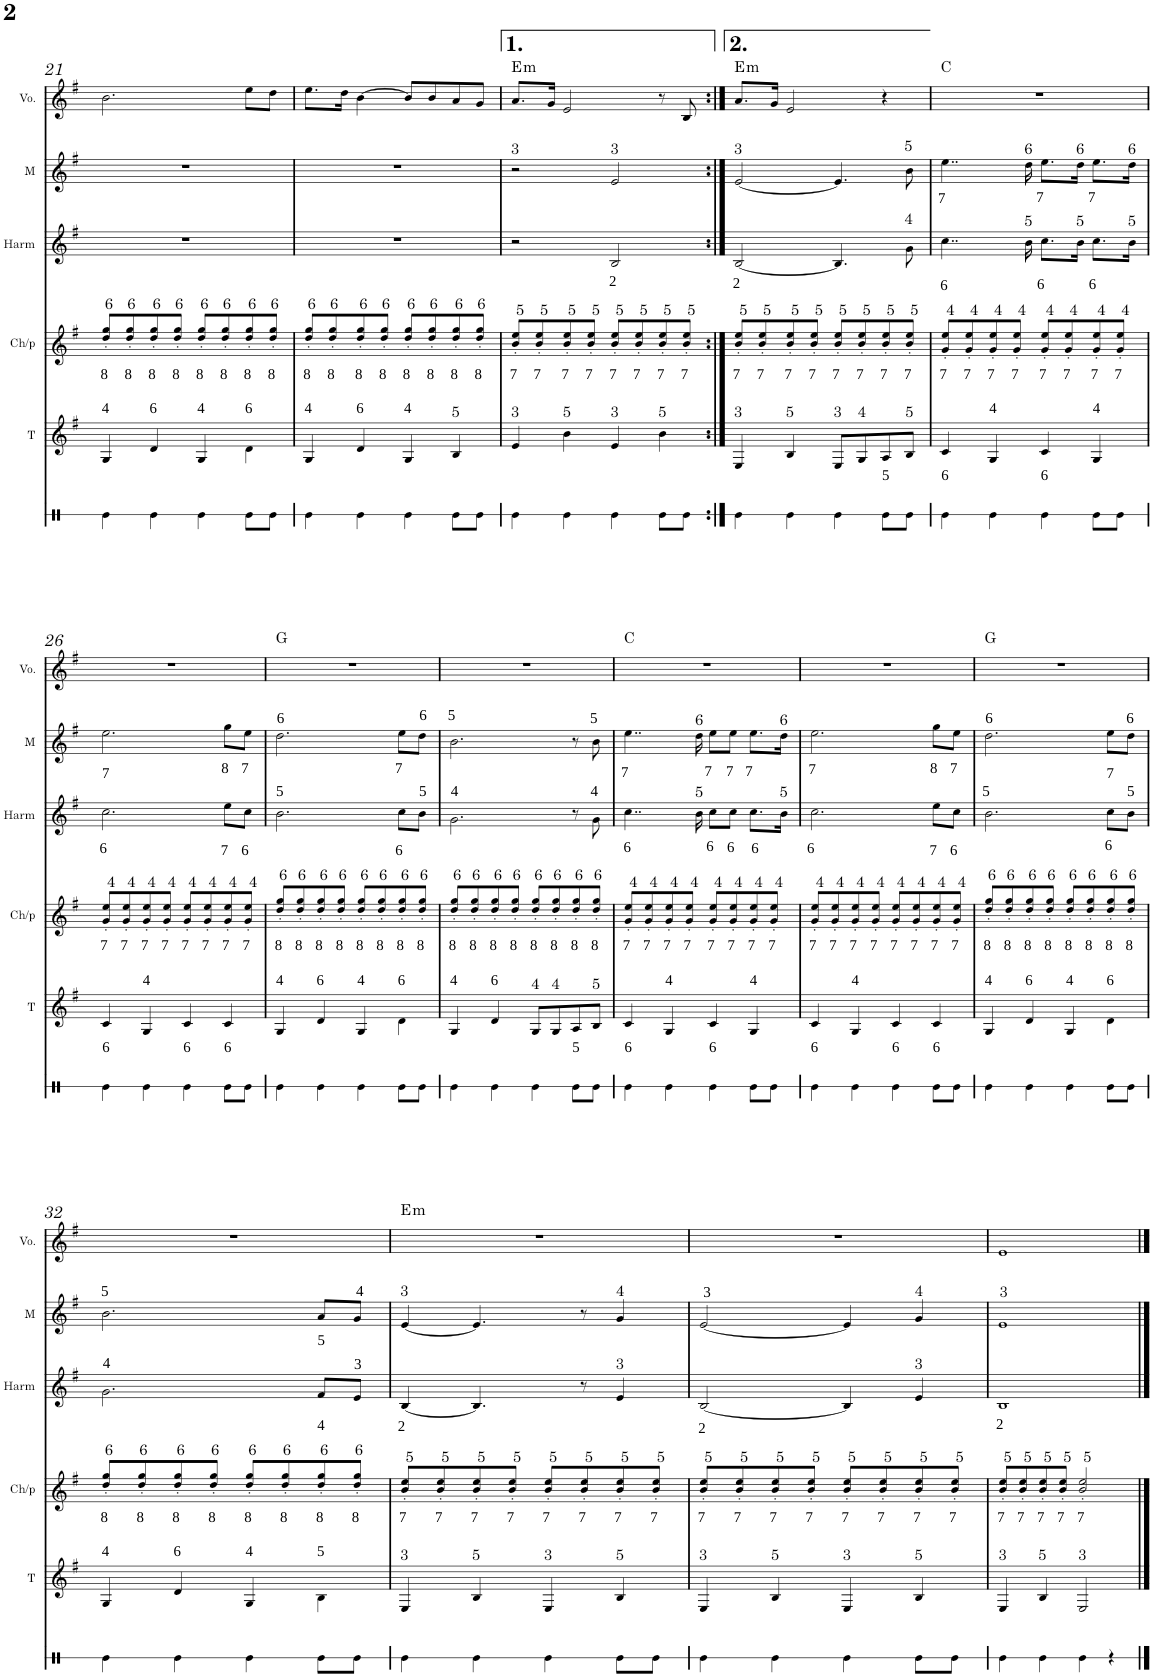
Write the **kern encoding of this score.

**kern	**kern	**text	**kern	**text	**kern	**text	**kern	**text	**kern	**harte
*part6	*part5	*part5	*part4	*part4	*part3	*part3	*part2	*part2	*part1	*part1
*staff6	*staff5	*staff5	*staff4	*staff4	*staff3	*staff3	*staff2	*staff2	*staff1	*
*I"Concert Bass Drum	*I"Toyo	*	*I"Charango/pipes	*	*I"Harmony	*	*I"Melody	*	*I"Voice	*
*I'B Dr	*I'T	*	*I'Ch/p	*	*I'Harm	*	*I'M	*	*I'Vo.	*
!!LO:PB:g=z
*clefX	*clefG2	*	*clefG2	*	*clefG2	*	*clefG2	*	*clefG2	*
*k[]	*k[f#]	*	*k[f#]	*	*k[f#]	*	*k[f#]	*	*k[f#]	*
*	*G:	*	*G:	*	*G:	*	*G:	*	*G:	*
*M4/4	*M4/4	*	*M4/4	*	*M4/4	*	*M4/4	*	*M4/4	*
=21	=21	=21	=21	=21	=21	=21	=21	=21	=21	=21
!	!	!	!LO:TX:a:t=6	!	!	!	!	!	!	!
!	!	!LO:LY:a	!	!LO:LY:b	!	!	!	!	!	!
4Re\	4G/	4	8dd/' 8gg/'L	8	1r	.	1r	.	2.b\	.
!	!	!	!LO:TX:a:t=6	!	!	!	!	!	!	!
!	!	!	!	!LO:LY:b	!	!	!	!	!	!
.	.	.	8dd/' 8gg/'	8	.	.	.	.	.	.
!	!	!	!LO:TX:a:t=6	!	!	!	!	!	!	!
!	!	!LO:LY:a	!	!LO:LY:b	!	!	!	!	!	!
4Re\	4d/	6	8dd/' 8gg/'	8	.	.	.	.	.	.
!	!	!	!LO:TX:a:t=6	!	!	!	!	!	!	!
!	!	!	!	!LO:LY:b	!	!	!	!	!	!
.	.	.	8dd/' 8gg/'J	8	.	.	.	.	.	.
!	!	!	!LO:TX:a:t=6	!	!	!	!	!	!	!
!	!	!LO:LY:a	!	!LO:LY:b	!	!	!	!	!	!
4Re\	4G/	4	8dd/' 8gg/'L	8	.	.	.	.	.	.
!	!	!	!LO:TX:a:t=6	!	!	!	!	!	!	!
!	!	!	!	!LO:LY:b	!	!	!	!	!	!
.	.	.	8dd/' 8gg/'	8	.	.	.	.	.	.
!	!	!	!LO:TX:a:t=6	!	!	!	!	!	!	!
!	!	!LO:LY:a	!	!LO:LY:b	!	!	!	!	!	!
8Re\L	4d\	6	8dd/' 8gg/'	8	.	.	.	.	8ee\L	.
!	!	!	!LO:TX:a:t=6	!	!	!	!	!	!	!
!	!	!	!	!LO:LY:b	!	!	!	!	!	!
8Re\J	.	.	8dd/' 8gg/'J	8	.	.	.	.	8dd\J	.
=22	=22	=22	=22	=22	=22	=22	=22	=22	=22	=22
!	!	!	!LO:TX:a:t=6	!	!	!	!	!	!	!
!	!	!LO:LY:a	!	!LO:LY:b	!	!	!	!	!	!
4Re\	4G/	4	8dd/' 8gg/'L	8	1r	.	1r	.	8.ee\L	.
!	!	!	!LO:TX:a:t=6	!	!	!	!	!	!	!
!	!	!	!	!LO:LY:b	!	!	!	!	!	!
.	.	.	8dd/' 8gg/'	8	.	.	.	.	.	.
.	.	.	.	.	.	.	.	.	16dd\Jk	.
!	!	!	!LO:TX:a:t=6	!	!	!	!	!	!	!
!	!	!LO:LY:a	!	!LO:LY:b	!	!	!	!	!	!
4Re\	4d/	6	8dd/' 8gg/'	8	.	.	.	.	[4b\	.
!	!	!	!LO:TX:a:t=6	!	!	!	!	!	!	!
!	!	!	!	!LO:LY:b	!	!	!	!	!	!
.	.	.	8dd/' 8gg/'J	8	.	.	.	.	.	.
!	!	!	!LO:TX:a:t=6	!	!	!	!	!	!	!
!	!	!LO:LY:a	!	!LO:LY:b	!	!	!	!	!	!
4Re\	4G/	4	8dd/' 8gg/'L	8	.	.	.	.	8b/L]	.
!	!	!	!LO:TX:a:t=6	!	!	!	!	!	!	!
!	!	!	!	!LO:LY:b	!	!	!	!	!	!
.	.	.	8dd/' 8gg/'	8	.	.	.	.	8b/	.
!	!	!	!LO:TX:a:t=6	!	!	!	!	!	!	!
!	!LO:TX:a:t=5	!	!	!	!	!	!	!	!	!
!	!	!	!	!LO:LY:b	!	!	!	!	!	!
8Re\L	4B/	.	8dd/' 8gg/'	8	.	.	.	.	8a/	.
!	!	!	!LO:TX:a:t=6	!	!	!	!	!	!	!
!	!	!	!	!LO:LY:b	!	!	!	!	!	!
8Re\J	.	.	8dd/' 8gg/'J	8	.	.	.	.	8g/J	.
=23	=23	=23	=23	=23	=23	=23	=23	=23	=23	=23
!	!	!	!	!	!	!	!LO:TX:a:t=3	!	!	!
!	!	!	!LO:TX:a:t=5	!	!	!	!	!	!	!
!	!LO:TX:a:t=3	!	!	!	!	!	!	!	!	!
!	!	!	!	!LO:LY:b	!	!	!	!	!	!LO:H:kt=m
4Re\	4e/	.	8b/' 8ee/'L	7	2r	.	2r	.	8.a/L	E:min
!	!	!	!LO:TX:a:t=5	!	!	!	!	!	!	!
!	!	!	!	!LO:LY:b	!	!	!	!	!	!
.	.	.	8b/' 8ee/'	7	.	.	.	.	.	.
.	.	.	.	.	.	.	.	.	16g/Jk	.
!	!	!	!LO:TX:a:t=5	!	!	!	!	!	!	!
!	!LO:TX:a:t=5	!	!	!	!	!	!	!	!	!
!	!	!	!	!LO:LY:b	!	!	!	!	!	!
4Re\	4b\	.	8b/' 8ee/'	7	.	.	.	.	2e/	.
!	!	!	!LO:TX:a:t=5	!	!	!	!	!	!	!
!	!	!	!	!LO:LY:b	!	!	!	!	!	!
.	.	.	8b/' 8ee/'J	7	.	.	.	.	.	.
!	!	!	!	!	!	!	!LO:TX:a:t=3	!	!	!
!	!	!	!LO:TX:a:t=5	!	!	!	!	!	!	!
!	!LO:TX:a:t=3	!	!	!	!	!	!	!	!	!
!	!	!	!	!LO:LY:b	!	!LO:LY:b	!	!	!	!
4Re\	4e/	.	8b/' 8ee/'L	7	2B/	2	2e/	.	.	.
!	!	!	!LO:TX:a:t=5	!	!	!	!	!	!	!
!	!	!	!	!LO:LY:b	!	!	!	!	!	!
.	.	.	8b/' 8ee/'	7	.	.	.	.	.	.
!	!	!	!LO:TX:a:t=5	!	!	!	!	!	!	!
!	!LO:TX:a:t=5	!	!	!	!	!	!	!	!	!
!	!	!	!	!LO:LY:b	!	!	!	!	!	!
8Re\L	4b\	.	8b/' 8ee/'	7	.	.	.	.	8r	.
!	!	!	!LO:TX:a:t=5	!	!	!	!	!	!	!
!	!	!	!	!LO:LY:b	!	!	!	!	!	!
8Re\J	.	.	8b/' 8ee/'J	7	.	.	.	.	8B/	.
=24:|!	=24:|!	=24:|!	=24:|!	=24:|!	=24:|!	=24:|!	=24:|!	=24:|!	=24:|!	=24:|!
!	!	!	!	!	!	!	!LO:TX:a:t=3	!	!	!
!	!	!	!LO:TX:a:t=5	!	!	!	!	!	!	!
!	!LO:TX:a:t=3	!	!	!	!	!	!	!	!	!
!	!	!	!	!LO:LY:b	!	!LO:LY:b	!	!	!	!LO:H:kt=m
4Re\	4E/	.	8b/' 8ee/'L	7	[2B/	2	[2e/	.	8.a/L	E:min
!	!	!	!LO:TX:a:t=5	!	!	!	!	!	!	!
!	!	!	!	!LO:LY:b	!	!	!	!	!	!
.	.	.	8b/' 8ee/'	7	.	.	.	.	.	.
.	.	.	.	.	.	.	.	.	16g/Jk	.
!	!	!	!LO:TX:a:t=5	!	!	!	!	!	!	!
!	!LO:TX:a:t=5	!	!	!	!	!	!	!	!	!
!	!	!	!	!LO:LY:b	!	!	!	!	!	!
4Re\	4B/	.	8b/' 8ee/'	7	.	.	.	.	2e/	.
!	!	!	!LO:TX:a:t=5	!	!	!	!	!	!	!
!	!	!	!	!LO:LY:b	!	!	!	!	!	!
.	.	.	8b/' 8ee/'J	7	.	.	.	.	.	.
!	!	!	!LO:TX:a:t=5	!	!	!	!	!	!	!
!	!LO:TX:a:t=3	!	!	!	!	!	!	!	!	!
!	!	!	!	!LO:LY:b	!	!	!	!	!	!
4Re\	8E/L	.	8b/' 8ee/'L	7	4.B/]	.	4.e/]	.	.	.
!	!	!	!LO:TX:a:t=5	!	!	!	!	!	!	!
!	!LO:TX:a:t=4	!	!	!	!	!	!	!	!	!
!	!	!	!	!LO:LY:b	!	!	!	!	!	!
.	8G/	.	8b/' 8ee/'	7	.	.	.	.	.	.
!	!	!	!LO:TX:a:t=5	!	!	!	!	!	!	!
!	!	!LO:LY:b	!	!LO:LY:b	!	!	!	!	!	!
8Re\L	8A/	5	8b/' 8ee/'	7	.	.	.	.	4r	.
!	!	!	!	!	!	!	!LO:TX:a:t=5	!	!	!
!	!	!	!	!	!LO:TX:a:t=4	!	!	!	!	!
!	!	!	!LO:TX:a:t=5	!	!	!	!	!	!	!
!	!LO:TX:a:t=5	!	!	!	!	!	!	!	!	!
!	!	!	!	!LO:LY:b	!	!	!	!	!	!
8Re\J	8B/J	.	8b/' 8ee/'J	7	8g\	.	8b\	.	.	.
=25	=25	=25	=25	=25	=25	=25	=25	=25	=25	=25
!	!	!	!LO:TX:a:t=4	!	!	!	!	!	!	!
!	!	!LO:LY:b	!	!LO:LY:b	!	!LO:LY:b	!	!LO:LY:b	!	!
4Re\	4c/	6	8g/' 8ee/'L	7	4..cc\	6	4..ee\	7	1r	C:maj
!	!	!	!LO:TX:a:t=4	!	!	!	!	!	!	!
!	!	!	!	!LO:LY:b	!	!	!	!	!	!
.	.	.	8g/' 8ee/'	7	.	.	.	.	.	.
!	!	!	!LO:TX:a:t=4	!	!	!	!	!	!	!
!	!	!LO:LY:a	!	!LO:LY:b	!	!	!	!	!	!
4Re\	4G/	4	8g/' 8ee/'	7	.	.	.	.	.	.
!	!	!	!LO:TX:a:t=4	!	!	!	!	!	!	!
!	!	!	!	!LO:LY:b	!	!	!	!	!	!
.	.	.	8g/' 8ee/'J	7	.	.	.	.	.	.
!	!	!	!	!	!	!	!LO:TX:a:t=6	!	!	!
!	!	!	!	!	!LO:TX:a:t=5	!	!	!	!	!
.	.	.	.	.	16b\	.	16dd\	.	.	.
!	!	!	!LO:TX:a:t=4	!	!	!	!	!	!	!
!	!	!LO:LY:b	!	!LO:LY:b	!	!LO:LY:b	!	!LO:LY:b	!	!
4Re\	4c/	6	8g/' 8ee/'L	7	8.cc\L	6	8.ee\L	7	.	.
!	!	!	!LO:TX:a:t=4	!	!	!	!	!	!	!
!	!	!	!	!LO:LY:b	!	!	!	!	!	!
.	.	.	8g/' 8ee/'	7	.	.	.	.	.	.
!	!	!	!	!	!	!	!LO:TX:a:t=6	!	!	!
!	!	!	!	!	!LO:TX:a:t=5	!	!	!	!	!
.	.	.	.	.	16b\Jk	.	16dd\Jk	.	.	.
!	!	!	!LO:TX:a:t=4	!	!	!	!	!	!	!
!	!	!LO:LY:a	!	!LO:LY:b	!	!LO:LY:b	!	!LO:LY:b	!	!
8Re\L	4G/	4	8g/' 8ee/'	7	8.cc\L	6	8.ee\L	7	.	.
!	!	!	!LO:TX:a:t=4	!	!	!	!	!	!	!
!	!	!	!	!LO:LY:b	!	!	!	!	!	!
8Re\J	.	.	8g/' 8ee/'J	7	.	.	.	.	.	.
!	!	!	!	!	!	!	!LO:TX:a:t=6	!	!	!
!	!	!	!	!	!LO:TX:a:t=5	!	!	!	!	!
.	.	.	.	.	16b\Jk	.	16dd\Jk	.	.	.
!!LO:LB:g=z
=26	=26	=26	=26	=26	=26	=26	=26	=26	=26	=26
!	!	!	!LO:TX:a:t=4	!	!	!	!	!	!	!
!	!	!LO:LY:b	!	!LO:LY:b	!	!LO:LY:b	!	!LO:LY:b	!	!
4Re\	4c/	6	8g/' 8ee/'L	7	2.cc\	6	2.ee\	7	1r	.
!	!	!	!LO:TX:a:t=4	!	!	!	!	!	!	!
!	!	!	!	!LO:LY:b	!	!	!	!	!	!
.	.	.	8g/' 8ee/'	7	.	.	.	.	.	.
!	!	!	!LO:TX:a:t=4	!	!	!	!	!	!	!
!	!	!LO:LY:a	!	!LO:LY:b	!	!	!	!	!	!
4Re\	4G/	4	8g/' 8ee/'	7	.	.	.	.	.	.
!	!	!	!LO:TX:a:t=4	!	!	!	!	!	!	!
!	!	!	!	!LO:LY:b	!	!	!	!	!	!
.	.	.	8g/' 8ee/'J	7	.	.	.	.	.	.
!	!	!	!LO:TX:a:t=4	!	!	!	!	!	!	!
!	!	!LO:LY:b	!	!LO:LY:b	!	!	!	!	!	!
4Re\	4c/	6	8g/' 8ee/'L	7	.	.	.	.	.	.
!	!	!	!LO:TX:a:t=4	!	!	!	!	!	!	!
!	!	!	!	!LO:LY:b	!	!	!	!	!	!
.	.	.	8g/' 8ee/'	7	.	.	.	.	.	.
!	!	!	!LO:TX:a:t=4	!	!	!	!	!	!	!
!	!	!LO:LY:b	!	!LO:LY:b	!	!LO:LY:b	!	!LO:LY:b	!	!
8Re\L	4c/	6	8g/' 8ee/'	7	8ee\L	7	8gg\L	8	.	.
!	!	!	!LO:TX:a:t=4	!	!	!	!	!	!	!
!	!	!	!	!LO:LY:b	!	!LO:LY:b	!	!LO:LY:b	!	!
8Re\J	.	.	8g/' 8ee/'J	7	8cc\J	6	8ee\J	7	.	.
=27	=27	=27	=27	=27	=27	=27	=27	=27	=27	=27
!	!	!	!	!	!	!	!LO:TX:a:t=6	!	!	!
!	!	!	!	!	!LO:TX:a:t=5	!	!	!	!	!
!	!	!	!LO:TX:a:t=6	!	!	!	!	!	!	!
!	!	!LO:LY:a	!	!LO:LY:b	!	!	!	!	!	!
4Re\	4G/	4	8dd/' 8gg/'L	8	2.b\	.	2.dd\	.	1r	G:maj
!	!	!	!LO:TX:a:t=6	!	!	!	!	!	!	!
!	!	!	!	!LO:LY:b	!	!	!	!	!	!
.	.	.	8dd/' 8gg/'	8	.	.	.	.	.	.
!	!	!	!LO:TX:a:t=6	!	!	!	!	!	!	!
!	!	!LO:LY:a	!	!LO:LY:b	!	!	!	!	!	!
4Re\	4d/	6	8dd/' 8gg/'	8	.	.	.	.	.	.
!	!	!	!LO:TX:a:t=6	!	!	!	!	!	!	!
!	!	!	!	!LO:LY:b	!	!	!	!	!	!
.	.	.	8dd/' 8gg/'J	8	.	.	.	.	.	.
!	!	!	!LO:TX:a:t=6	!	!	!	!	!	!	!
!	!	!LO:LY:a	!	!LO:LY:b	!	!	!	!	!	!
4Re\	4G/	4	8dd/' 8gg/'L	8	.	.	.	.	.	.
!	!	!	!LO:TX:a:t=6	!	!	!	!	!	!	!
!	!	!	!	!LO:LY:b	!	!	!	!	!	!
.	.	.	8dd/' 8gg/'	8	.	.	.	.	.	.
!	!	!	!LO:TX:a:t=6	!	!	!	!	!	!	!
!	!	!LO:LY:a	!	!LO:LY:b	!	!LO:LY:b	!	!LO:LY:b	!	!
8Re\L	4d\	6	8dd/' 8gg/'	8	8cc\L	6	8ee\L	7	.	.
!	!	!	!	!	!	!	!LO:TX:a:t=6	!	!	!
!	!	!	!	!	!LO:TX:a:t=5	!	!	!	!	!
!	!	!	!LO:TX:a:t=6	!	!	!	!	!	!	!
!	!	!	!	!LO:LY:b	!	!	!	!	!	!
8Re\J	.	.	8dd/' 8gg/'J	8	8b\J	.	8dd\J	.	.	.
=28	=28	=28	=28	=28	=28	=28	=28	=28	=28	=28
!	!	!	!	!	!	!	!LO:TX:a:t=5	!	!	!
!	!	!	!	!	!LO:TX:a:t=4	!	!	!	!	!
!	!	!	!LO:TX:a:t=6	!	!	!	!	!	!	!
!	!	!LO:LY:a	!	!LO:LY:b	!	!	!	!	!	!
4Re\	4G/	4	8dd/' 8gg/'L	8	2.g\	.	2.b\	.	1r	.
!	!	!	!LO:TX:a:t=6	!	!	!	!	!	!	!
!	!	!	!	!LO:LY:b	!	!	!	!	!	!
.	.	.	8dd/' 8gg/'	8	.	.	.	.	.	.
!	!	!	!LO:TX:a:t=6	!	!	!	!	!	!	!
!	!	!LO:LY:a	!	!LO:LY:b	!	!	!	!	!	!
4Re\	4d/	6	8dd/' 8gg/'	8	.	.	.	.	.	.
!	!	!	!LO:TX:a:t=6	!	!	!	!	!	!	!
!	!	!	!	!LO:LY:b	!	!	!	!	!	!
.	.	.	8dd/' 8gg/'J	8	.	.	.	.	.	.
!	!	!	!LO:TX:a:t=6	!	!	!	!	!	!	!
!	!LO:TX:a:t=4	!	!	!	!	!	!	!	!	!
!	!	!	!	!LO:LY:b	!	!	!	!	!	!
4Re\	8G/L	.	8dd/' 8gg/'L	8	.	.	.	.	.	.
!	!	!	!LO:TX:a:t=6	!	!	!	!	!	!	!
!	!LO:TX:a:t=4	!	!	!	!	!	!	!	!	!
!	!	!	!	!LO:LY:b	!	!	!	!	!	!
.	8G/	.	8dd/' 8gg/'	8	.	.	.	.	.	.
!	!	!	!LO:TX:a:t=6	!	!	!	!	!	!	!
!	!	!LO:LY:b	!	!LO:LY:b	!	!	!	!	!	!
8Re\L	8A/	5	8dd/' 8gg/'	8	8r	.	8r	.	.	.
!	!	!	!	!	!	!	!LO:TX:a:t=5	!	!	!
!	!	!	!	!	!LO:TX:a:t=4	!	!	!	!	!
!	!	!	!LO:TX:a:t=6	!	!	!	!	!	!	!
!	!LO:TX:a:t=5	!	!	!	!	!	!	!	!	!
!	!	!	!	!LO:LY:b	!	!	!	!	!	!
8Re\J	8B/J	.	8dd/' 8gg/'J	8	8g\	.	8b\	.	.	.
=29	=29	=29	=29	=29	=29	=29	=29	=29	=29	=29
!	!	!	!LO:TX:a:t=4	!	!	!	!	!	!	!
!	!	!LO:LY:b	!	!LO:LY:b	!	!LO:LY:b	!	!LO:LY:b	!	!
4Re\	4c/	6	8g/' 8ee/'L	7	4..cc\	6	4..ee\	7	1r	C:maj
!	!	!	!LO:TX:a:t=4	!	!	!	!	!	!	!
!	!	!	!	!LO:LY:b	!	!	!	!	!	!
.	.	.	8g/' 8ee/'	7	.	.	.	.	.	.
!	!	!	!LO:TX:a:t=4	!	!	!	!	!	!	!
!	!	!LO:LY:a	!	!LO:LY:b	!	!	!	!	!	!
4Re\	4G/	4	8g/' 8ee/'	7	.	.	.	.	.	.
!	!	!	!LO:TX:a:t=4	!	!	!	!	!	!	!
!	!	!	!	!LO:LY:b	!	!	!	!	!	!
.	.	.	8g/' 8ee/'J	7	.	.	.	.	.	.
!	!	!	!	!	!	!	!LO:TX:a:t=6	!	!	!
!	!	!	!	!	!LO:TX:a:t=5	!	!	!	!	!
.	.	.	.	.	16b\	.	16dd\	.	.	.
!	!	!	!LO:TX:a:t=4	!	!	!	!	!	!	!
!	!	!LO:LY:b	!	!LO:LY:b	!	!LO:LY:b	!	!LO:LY:b	!	!
4Re\	4c/	6	8g/' 8ee/'L	7	8cc\L	6	8ee\L	7	.	.
!	!	!	!LO:TX:a:t=4	!	!	!	!	!	!	!
!	!	!	!	!LO:LY:b	!	!LO:LY:b	!	!LO:LY:b	!	!
.	.	.	8g/' 8ee/'	7	8cc\J	6	8ee\J	7	.	.
!	!	!	!LO:TX:a:t=4	!	!	!	!	!	!	!
!	!	!LO:LY:a	!	!LO:LY:b	!	!LO:LY:b	!	!LO:LY:b	!	!
8Re\L	4G/	4	8g/' 8ee/'	7	8.cc\L	6	8.ee\L	7	.	.
!	!	!	!LO:TX:a:t=4	!	!	!	!	!	!	!
!	!	!	!	!LO:LY:b	!	!	!	!	!	!
8Re\J	.	.	8g/' 8ee/'J	7	.	.	.	.	.	.
!	!	!	!	!	!	!	!LO:TX:a:t=6	!	!	!
!	!	!	!	!	!LO:TX:a:t=5	!	!	!	!	!
.	.	.	.	.	16b\Jk	.	16dd\Jk	.	.	.
=30	=30	=30	=30	=30	=30	=30	=30	=30	=30	=30
!	!	!	!LO:TX:a:t=4	!	!	!	!	!	!	!
!	!	!LO:LY:b	!	!LO:LY:b	!	!LO:LY:b	!	!LO:LY:b	!	!
4Re\	4c/	6	8g/' 8ee/'L	7	2.cc\	6	2.ee\	7	1r	.
!	!	!	!LO:TX:a:t=4	!	!	!	!	!	!	!
!	!	!	!	!LO:LY:b	!	!	!	!	!	!
.	.	.	8g/' 8ee/'	7	.	.	.	.	.	.
!	!	!	!LO:TX:a:t=4	!	!	!	!	!	!	!
!	!	!LO:LY:a	!	!LO:LY:b	!	!	!	!	!	!
4Re\	4G/	4	8g/' 8ee/'	7	.	.	.	.	.	.
!	!	!	!LO:TX:a:t=4	!	!	!	!	!	!	!
!	!	!	!	!LO:LY:b	!	!	!	!	!	!
.	.	.	8g/' 8ee/'J	7	.	.	.	.	.	.
!	!	!	!LO:TX:a:t=4	!	!	!	!	!	!	!
!	!	!LO:LY:b	!	!LO:LY:b	!	!	!	!	!	!
4Re\	4c/	6	8g/' 8ee/'L	7	.	.	.	.	.	.
!	!	!	!LO:TX:a:t=4	!	!	!	!	!	!	!
!	!	!	!	!LO:LY:b	!	!	!	!	!	!
.	.	.	8g/' 8ee/'	7	.	.	.	.	.	.
!	!	!	!LO:TX:a:t=4	!	!	!	!	!	!	!
!	!	!LO:LY:b	!	!LO:LY:b	!	!LO:LY:b	!	!LO:LY:b	!	!
8Re\L	4c/	6	8g/' 8ee/'	7	8ee\L	7	8gg\L	8	.	.
!	!	!	!LO:TX:a:t=4	!	!	!	!	!	!	!
!	!	!	!	!LO:LY:b	!	!LO:LY:b	!	!LO:LY:b	!	!
8Re\J	.	.	8g/' 8ee/'J	7	8cc\J	6	8ee\J	7	.	.
=31	=31	=31	=31	=31	=31	=31	=31	=31	=31	=31
!	!	!	!	!	!	!	!LO:TX:a:t=6	!	!	!
!	!	!	!	!	!LO:TX:a:t=5	!	!	!	!	!
!	!	!	!LO:TX:a:t=6	!	!	!	!	!	!	!
!	!	!LO:LY:a	!	!LO:LY:b	!	!	!	!	!	!
4Re\	4G/	4	8dd/' 8gg/'L	8	2.b\	.	2.dd\	.	1r	G:maj
!	!	!	!LO:TX:a:t=6	!	!	!	!	!	!	!
!	!	!	!	!LO:LY:b	!	!	!	!	!	!
.	.	.	8dd/' 8gg/'	8	.	.	.	.	.	.
!	!	!	!LO:TX:a:t=6	!	!	!	!	!	!	!
!	!	!LO:LY:a	!	!LO:LY:b	!	!	!	!	!	!
4Re\	4d/	6	8dd/' 8gg/'	8	.	.	.	.	.	.
!	!	!	!LO:TX:a:t=6	!	!	!	!	!	!	!
!	!	!	!	!LO:LY:b	!	!	!	!	!	!
.	.	.	8dd/' 8gg/'J	8	.	.	.	.	.	.
!	!	!	!LO:TX:a:t=6	!	!	!	!	!	!	!
!	!	!LO:LY:a	!	!LO:LY:b	!	!	!	!	!	!
4Re\	4G/	4	8dd/' 8gg/'L	8	.	.	.	.	.	.
!	!	!	!LO:TX:a:t=6	!	!	!	!	!	!	!
!	!	!	!	!LO:LY:b	!	!	!	!	!	!
.	.	.	8dd/' 8gg/'	8	.	.	.	.	.	.
!	!	!	!LO:TX:a:t=6	!	!	!	!	!	!	!
!	!	!LO:LY:a	!	!LO:LY:b	!	!LO:LY:b	!	!LO:LY:b	!	!
8Re\L	4d\	6	8dd/' 8gg/'	8	8cc\L	6	8ee\L	7	.	.
!	!	!	!	!	!	!	!LO:TX:a:t=6	!	!	!
!	!	!	!	!	!LO:TX:a:t=5	!	!	!	!	!
!	!	!	!LO:TX:a:t=6	!	!	!	!	!	!	!
!	!	!	!	!LO:LY:b	!	!	!	!	!	!
8Re\J	.	.	8dd/' 8gg/'J	8	8b\J	.	8dd\J	.	.	.
!!LO:LB:g=z
=32	=32	=32	=32	=32	=32	=32	=32	=32	=32	=32
!	!	!	!	!	!	!	!LO:TX:a:t=5	!	!	!
!	!	!	!	!	!LO:TX:a:t=4	!	!	!	!	!
!	!	!	!LO:TX:a:t=6	!	!	!	!	!	!	!
!	!	!LO:LY:a	!	!LO:LY:b	!	!	!	!	!	!
4Re\	4G/	4	8dd/' 8gg/'L	8	2.g\	.	2.b\	.	1r	.
!	!	!	!LO:TX:a:t=6	!	!	!	!	!	!	!
!	!	!	!	!LO:LY:b	!	!	!	!	!	!
.	.	.	8dd/' 8gg/'	8	.	.	.	.	.	.
!	!	!	!LO:TX:a:t=6	!	!	!	!	!	!	!
!	!	!LO:LY:a	!	!LO:LY:b	!	!	!	!	!	!
4Re\	4d/	6	8dd/' 8gg/'	8	.	.	.	.	.	.
!	!	!	!LO:TX:a:t=6	!	!	!	!	!	!	!
!	!	!	!	!LO:LY:b	!	!	!	!	!	!
.	.	.	8dd/' 8gg/'J	8	.	.	.	.	.	.
!	!	!	!LO:TX:a:t=6	!	!	!	!	!	!	!
!	!	!LO:LY:a	!	!LO:LY:b	!	!	!	!	!	!
4Re\	4G/	4	8dd/' 8gg/'L	8	.	.	.	.	.	.
!	!	!	!LO:TX:a:t=6	!	!	!	!	!	!	!
!	!	!	!	!LO:LY:b	!	!	!	!	!	!
.	.	.	8dd/' 8gg/'	8	.	.	.	.	.	.
!	!	!	!LO:TX:a:t=6	!	!	!	!	!	!	!
!	!	!LO:LY:a	!	!LO:LY:b	!	!LO:LY:b	!	!LO:LY:b	!	!
8Re\L	4B\	5	8dd/' 8gg/'	8	8f#/L	4	8a/L	5	.	.
!	!	!	!	!	!	!	!LO:TX:a:t=4	!	!	!
!	!	!	!	!	!LO:TX:a:t=3	!	!	!	!	!
!	!	!	!LO:TX:a:t=6	!	!	!	!	!	!	!
!	!	!	!	!LO:LY:b	!	!	!	!	!	!
8Re\J	.	.	8dd/' 8gg/'J	8	8e/J	.	8g/J	.	.	.
=33	=33	=33	=33	=33	=33	=33	=33	=33	=33	=33
!	!	!	!	!	!	!	!LO:TX:a:t=3	!	!	!
!	!	!	!LO:TX:a:t=5	!	!	!	!	!	!	!
!	!LO:TX:a:t=3	!	!	!	!	!	!	!	!	!
!	!	!	!	!LO:LY:b	!	!LO:LY:b	!	!	!	!LO:H:kt=m
4Re\	4E/	.	8b/' 8ee/'L	7	[4B/	2	[4e/	.	1r	E:min
!	!	!	!LO:TX:a:t=5	!	!	!	!	!	!	!
!	!	!	!	!LO:LY:b	!	!	!	!	!	!
.	.	.	8b/' 8ee/'	7	.	.	.	.	.	.
!	!	!	!LO:TX:a:t=5	!	!	!	!	!	!	!
!	!LO:TX:a:t=5	!	!	!	!	!	!	!	!	!
!	!	!	!	!LO:LY:b	!	!	!	!	!	!
4Re\	4B/	.	8b/' 8ee/'	7	4.B/]	.	4.e/]	.	.	.
!	!	!	!LO:TX:a:t=5	!	!	!	!	!	!	!
!	!	!	!	!LO:LY:b	!	!	!	!	!	!
.	.	.	8b/' 8ee/'J	7	.	.	.	.	.	.
!	!	!	!LO:TX:a:t=5	!	!	!	!	!	!	!
!	!LO:TX:a:t=3	!	!	!	!	!	!	!	!	!
!	!	!	!	!LO:LY:b	!	!	!	!	!	!
4Re\	4E/	.	8b/' 8ee/'L	7	.	.	.	.	.	.
!	!	!	!LO:TX:a:t=5	!	!	!	!	!	!	!
!	!	!	!	!LO:LY:b	!	!	!	!	!	!
.	.	.	8b/' 8ee/'	7	8r	.	8r	.	.	.
!	!	!	!	!	!	!	!LO:TX:a:t=4	!	!	!
!	!	!	!	!	!LO:TX:a:t=3	!	!	!	!	!
!	!	!	!LO:TX:a:t=5	!	!	!	!	!	!	!
!	!LO:TX:a:t=5	!	!	!	!	!	!	!	!	!
!	!	!	!	!LO:LY:b	!	!	!	!	!	!
8Re\L	4B/	.	8b/' 8ee/'	7	4e/	.	4g/	.	.	.
!	!	!	!LO:TX:a:t=5	!	!	!	!	!	!	!
!	!	!	!	!LO:LY:b	!	!	!	!	!	!
8Re\J	.	.	8b/' 8ee/'J	7	.	.	.	.	.	.
=34	=34	=34	=34	=34	=34	=34	=34	=34	=34	=34
!	!	!	!	!	!	!	!LO:TX:a:t=3	!	!	!
!	!	!	!LO:TX:a:t=5	!	!	!	!	!	!	!
!	!LO:TX:a:t=3	!	!	!	!	!	!	!	!	!
!	!	!	!	!LO:LY:b	!	!LO:LY:b	!	!	!	!
4Re\	4E/	.	8b/' 8ee/'L	7	[2B/	2	[2e/	.	1r	.
!	!	!	!LO:TX:a:t=5	!	!	!	!	!	!	!
!	!	!	!	!LO:LY:b	!	!	!	!	!	!
.	.	.	8b/' 8ee/'	7	.	.	.	.	.	.
!	!	!	!LO:TX:a:t=5	!	!	!	!	!	!	!
!	!LO:TX:a:t=5	!	!	!	!	!	!	!	!	!
!	!	!	!	!LO:LY:b	!	!	!	!	!	!
4Re\	4B/	.	8b/' 8ee/'	7	.	.	.	.	.	.
!	!	!	!LO:TX:a:t=5	!	!	!	!	!	!	!
!	!	!	!	!LO:LY:b	!	!	!	!	!	!
.	.	.	8b/' 8ee/'J	7	.	.	.	.	.	.
!	!	!	!LO:TX:a:t=5	!	!	!	!	!	!	!
!	!LO:TX:a:t=3	!	!	!	!	!	!	!	!	!
!	!	!	!	!LO:LY:b	!	!	!	!	!	!
4Re\	4E/	.	8b/' 8ee/'L	7	4B/]	.	4e/]	.	.	.
!	!	!	!LO:TX:a:t=5	!	!	!	!	!	!	!
!	!	!	!	!LO:LY:b	!	!	!	!	!	!
.	.	.	8b/' 8ee/'	7	.	.	.	.	.	.
!	!	!	!	!	!	!	!LO:TX:a:t=4	!	!	!
!	!	!	!	!	!LO:TX:a:t=3	!	!	!	!	!
!	!	!	!LO:TX:a:t=5	!	!	!	!	!	!	!
!	!LO:TX:a:t=5	!	!	!	!	!	!	!	!	!
!	!	!	!	!LO:LY:b	!	!	!	!	!	!
8Re\L	4B/	.	8b/' 8ee/'	7	4e/	.	4g/	.	.	.
!	!	!	!LO:TX:a:t=5	!	!	!	!	!	!	!
!	!	!	!	!LO:LY:b	!	!	!	!	!	!
8Re\J	.	.	8b/' 8ee/'J	7	.	.	.	.	.	.
=35	=35	=35	=35	=35	=35	=35	=35	=35	=35	=35
!	!	!	!	!	!	!	!LO:TX:a:t=3	!	!	!
!	!	!	!LO:TX:a:t=5	!	!	!	!	!	!	!
!	!LO:TX:a:t=3	!	!	!	!	!	!	!	!	!
!	!	!	!	!LO:LY:b	!	!LO:LY:b	!	!	!	!
4Re\	4E/	.	8b/' 8ee/'L	7	1B	2	1e	.	1e	.
!	!	!	!LO:TX:a:t=5	!	!	!	!	!	!	!
!	!	!	!	!LO:LY:b	!	!	!	!	!	!
.	.	.	8b/' 8ee/'	7	.	.	.	.	.	.
!	!	!	!LO:TX:a:t=5	!	!	!	!	!	!	!
!	!LO:TX:a:t=5	!	!	!	!	!	!	!	!	!
!	!	!	!	!LO:LY:b	!	!	!	!	!	!
4Re\	4B/	.	8b/' 8ee/'	7	.	.	.	.	.	.
!	!	!	!LO:TX:a:t=5	!	!	!	!	!	!	!
!	!	!	!	!LO:LY:b	!	!	!	!	!	!
.	.	.	8b/' 8ee/'J	7	.	.	.	.	.	.
!	!	!	!LO:TX:a:t=5	!	!	!	!	!	!	!
!	!LO:TX:a:t=3	!	!	!	!	!	!	!	!	!
!	!	!	!	!LO:LY:b	!	!	!	!	!	!
4Re\	2E/	.	2b/' 2ee/'	7	.	.	.	.	.	.
4r	.	.	.	.	.	.	.	.	.	.
==	==	==	==	==	==	==	==	==	==	==
*-	*-	*-	*-	*-	*-	*-	*-	*-	*-	*-
